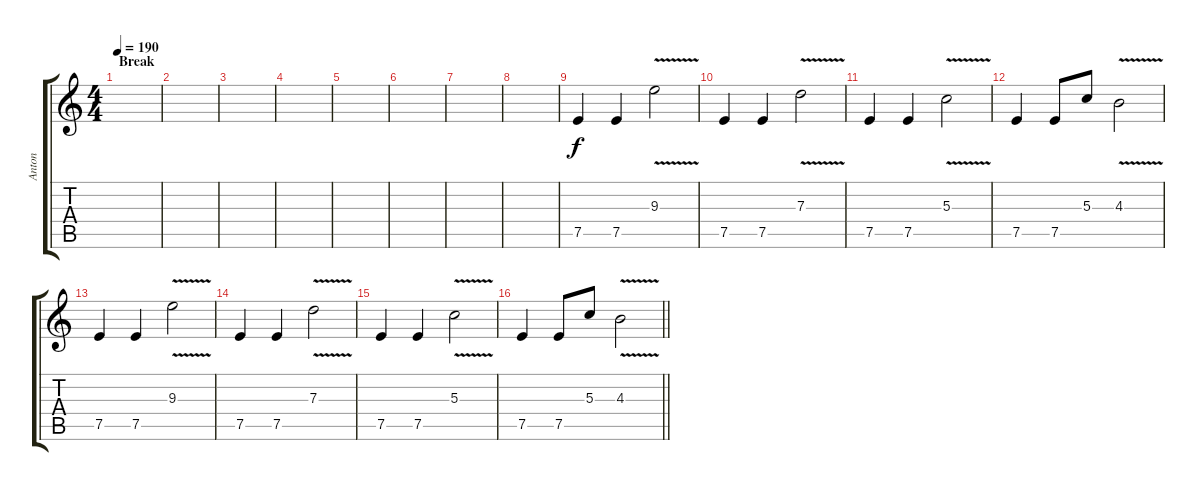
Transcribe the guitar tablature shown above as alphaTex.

\track ("Anton" "Anton") {instrument overdrivenguitar}
\staff {score tabs}
\tuning (E4 B3 G3 D3 A2 E2) {hide}
\ts (4 4)
\section ("" "Break")
\tempo 190
\clef g2
\ks c
|
|
|
|
|
|
|
|
7.5.4 7.5.4 9.3{v}.2 |
7.5.4 7.5.4 7.3{v}.2 |
7.5.4 7.5.4 5.3{v}.2 |
7.5.4 7.5.8 5.3.8 4.3{v}.2 |
7.5.4 7.5.4 9.3{v}.2 |
7.5.4 7.5.4 7.3{v}.2 |
7.5.4 7.5.4 5.3{v}.2 |
\barLineRight lightlight
7.5.4 7.5.8 5.3.8 4.3{v}.2
